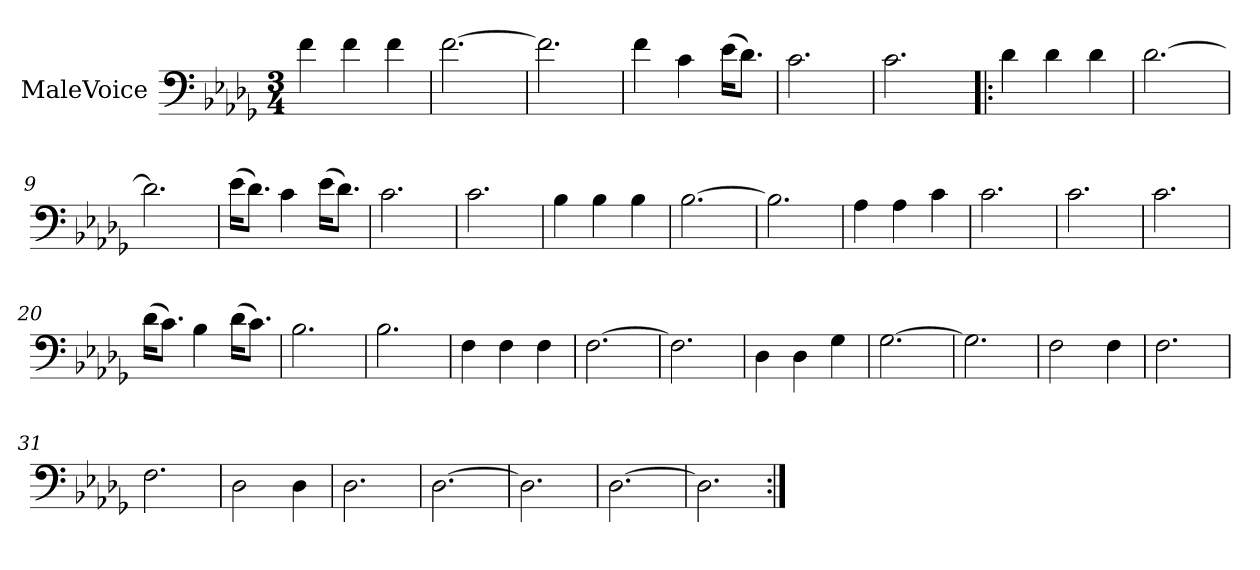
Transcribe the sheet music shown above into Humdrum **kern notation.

**kern
*part1
*staff1
*I"MaleVoice
*clefF4
*k[b-e-a-d-g-]
*M3/4
*MM168
=1
4f
4f
4f
=2
[2.f
=3
2.f]
=4
4f
4c
(16e-\KL
8.d-\J)
=5
2.c
=6
2.c
=7!|:
4d-
4d-
4d-
=8
[2.d-
=9
2.d-]
=10
(16e-\KL
8.d-\J)
4c
(16e-\KL
8.d-\J)
=11
2.c
=12
2.c
=13
4B-
4B-
4B-
=14
[2.B-
=15
2.B-]
=16
4A-
4A-
4c
=17
2.c
=18
2.c
=19
2.c
=20
(16d-\KL
8.c\J)
4B-
(16d-\KL
8.c\J)
=21
2.B-
=22
2.B-
=23
4F
4F
4F
=24
[2.F
=25
2.F]
=26
4D-
4D-
4G-
=27
[2.G-
=28
2.G-]
=29
2F
4F
=30
2.F
=31
2.F
=32
2D-
4D-
=33
2.D-
=34
[2.D-
=35
2.D-]
=36
[2.D-
=37
2.D-]
=:|!
*-
